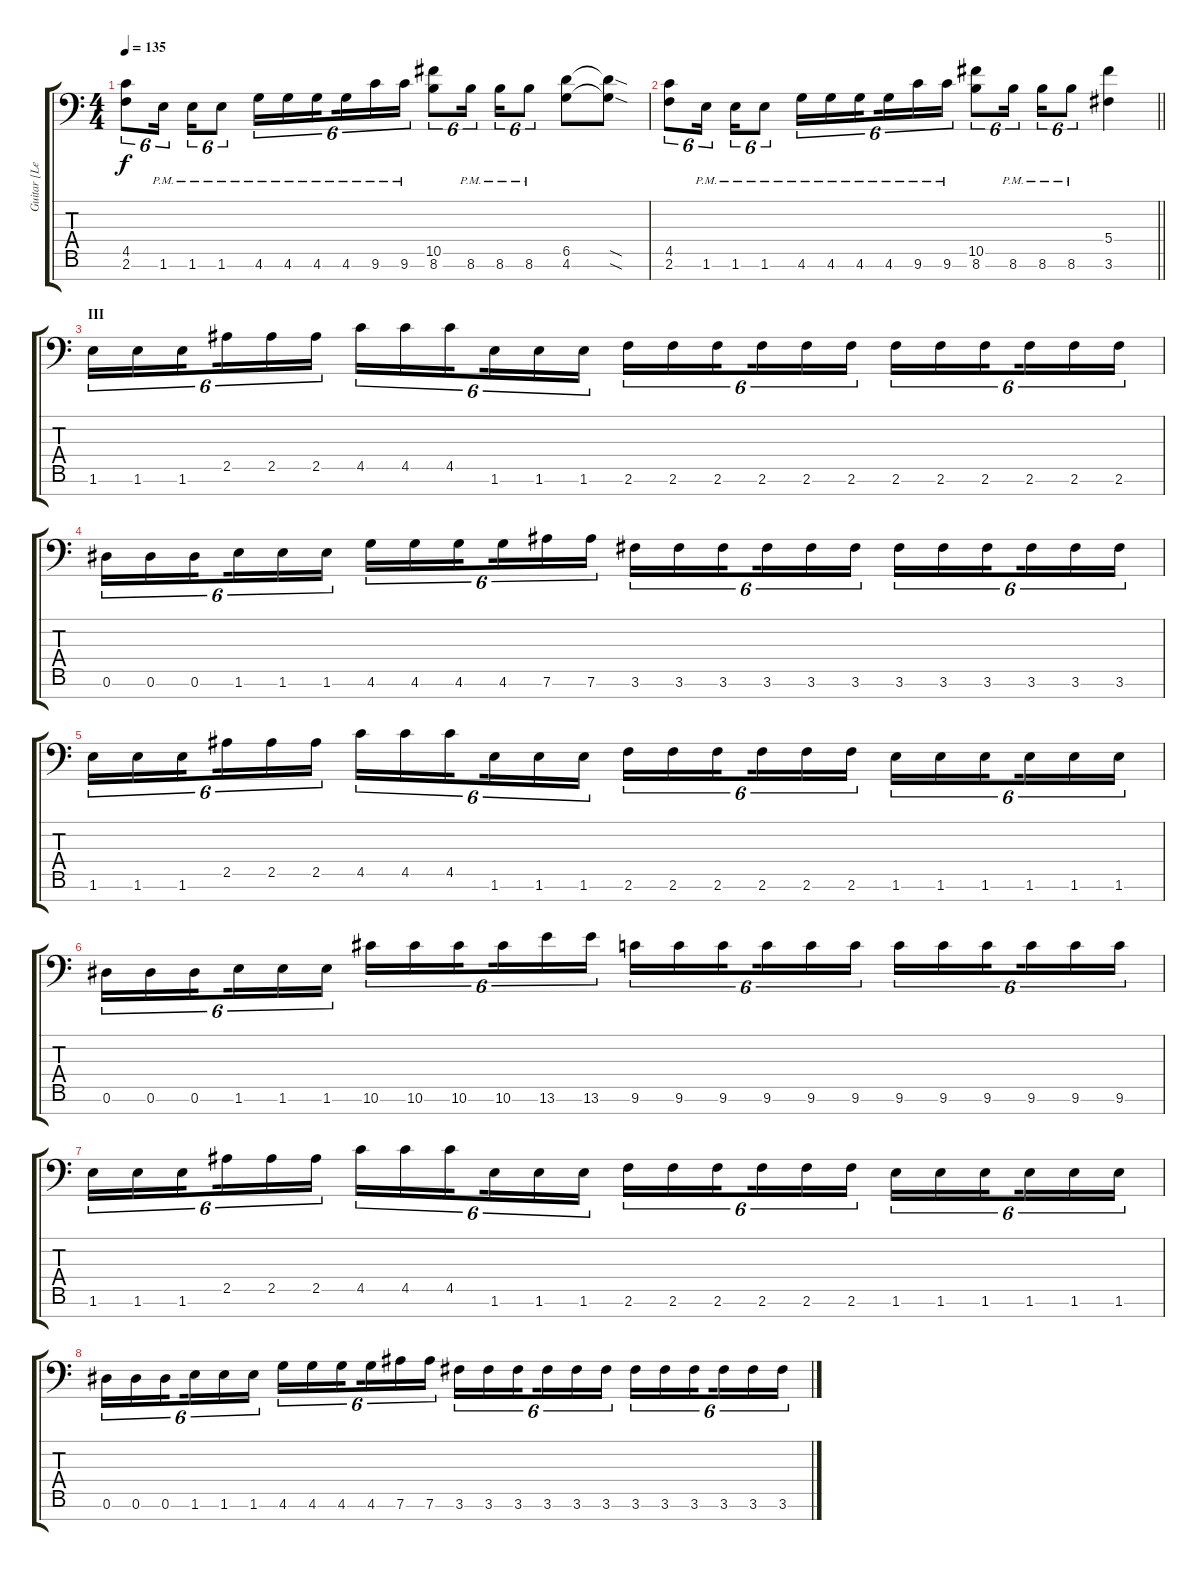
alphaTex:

\track ("Guitar [Left]" "Guitar [Le") {instrument distortionguitar}
\staff {score tabs}
\tuning (Eb4 Bb3 Gb3 Db3 Ab2 Eb2 Bb1) {hide}
\ts (4 4)
\tempo 135
\clef f4
\ks c
(4.5 2.6).8{tu (6 4) dy f} 1.6{pm}.16{tu (6 4) beam splitsecondary} 1.6{pm}.16{tu (6 4)} 1.6{pm}.8{tu (6 4)} 4.6{pm}.16{tu (6 4)} 4.6{pm}.16{tu (6 4)} 4.6{pm}.16{tu (6 4) beam splitsecondary} 4.6{pm}.16{tu (6 4)} 9.6{pm}.16{tu (6 4)} 9.6{pm}.16{tu (6 4)} (10.5 8.6).8{tu (6 4)} 8.6{pm}.16{tu (6 4) beam splitsecondary} 8.6{pm}.16{tu (6 4)} 8.6{pm}.8{tu (6 4)} (6.5 4.6).8 (6.5{sod t} 4.6{sod t}).8 |
\barLineRight lightlight
(4.5 2.6).8{tu (6 4)} 1.6{pm}.16{tu (6 4) beam splitsecondary} 1.6{pm}.16{tu (6 4)} 1.6{pm}.8{tu (6 4)} 4.6{pm}.16{tu (6 4)} 4.6{pm}.16{tu (6 4)} 4.6{pm}.16{tu (6 4) beam splitsecondary} 4.6{pm}.16{tu (6 4)} 9.6{pm}.16{tu (6 4)} 9.6{pm}.16{tu (6 4)} (10.5 8.6).8{tu (6 4)} 8.6{pm}.16{tu (6 4) beam splitsecondary} 8.6{pm}.16{tu (6 4)} 8.6{pm}.8{tu (6 4)} (5.4 3.6).4 |
\section ("" "III")
1.6.16{tu (6 4)} 1.6.16{tu (6 4)} 1.6.16{tu (6 4) beam splitsecondary} 2.5.16{tu (6 4)} 2.5.16{tu (6 4)} 2.5.16{tu (6 4)} 4.5.16{tu (6 4)} 4.5.16{tu (6 4)} 4.5.16{tu (6 4) beam splitsecondary} 1.6.16{tu (6 4)} 1.6.16{tu (6 4)} 1.6.16{tu (6 4)} 2.6.16{tu (6 4)} 2.6.16{tu (6 4)} 2.6.16{tu (6 4) beam splitsecondary} 2.6.16{tu (6 4)} 2.6.16{tu (6 4)} 2.6.16{tu (6 4)} 2.6.16{tu (6 4)} 2.6.16{tu (6 4)} 2.6.16{tu (6 4) beam splitsecondary} 2.6.16{tu (6 4)} 2.6.16{tu (6 4)} 2.6.16{tu (6 4)} |
0.6.16{tu (6 4)} 0.6.16{tu (6 4)} 0.6.16{tu (6 4) beam splitsecondary} 1.6.16{tu (6 4)} 1.6.16{tu (6 4)} 1.6.16{tu (6 4)} 4.6.16{tu (6 4)} 4.6.16{tu (6 4)} 4.6.16{tu (6 4) beam splitsecondary} 4.6.16{tu (6 4)} 7.6.16{tu (6 4)} 7.6.16{tu (6 4)} 3.6.16{tu (6 4)} 3.6.16{tu (6 4)} 3.6.16{tu (6 4) beam splitsecondary} 3.6.16{tu (6 4)} 3.6.16{tu (6 4)} 3.6.16{tu (6 4)} 3.6.16{tu (6 4)} 3.6.16{tu (6 4)} 3.6.16{tu (6 4) beam splitsecondary} 3.6.16{tu (6 4)} 3.6.16{tu (6 4)} 3.6.16{tu (6 4)} |
1.6.16{tu (6 4)} 1.6.16{tu (6 4)} 1.6.16{tu (6 4) beam splitsecondary} 2.5.16{tu (6 4)} 2.5.16{tu (6 4)} 2.5.16{tu (6 4)} 4.5.16{tu (6 4)} 4.5.16{tu (6 4)} 4.5.16{tu (6 4) beam splitsecondary} 1.6.16{tu (6 4)} 1.6.16{tu (6 4)} 1.6.16{tu (6 4)} 2.6.16{tu (6 4)} 2.6.16{tu (6 4)} 2.6.16{tu (6 4) beam splitsecondary} 2.6.16{tu (6 4)} 2.6.16{tu (6 4)} 2.6.16{tu (6 4)} 1.6.16{tu (6 4)} 1.6.16{tu (6 4)} 1.6.16{tu (6 4) beam splitsecondary} 1.6.16{tu (6 4)} 1.6.16{tu (6 4)} 1.6.16{tu (6 4)} |
0.6.16{tu (6 4)} 0.6.16{tu (6 4)} 0.6.16{tu (6 4) beam splitsecondary} 1.6.16{tu (6 4)} 1.6.16{tu (6 4)} 1.6.16{tu (6 4)} 10.6.16{tu (6 4)} 10.6.16{tu (6 4)} 10.6.16{tu (6 4) beam splitsecondary} 10.6.16{tu (6 4)} 13.6.16{tu (6 4)} 13.6.16{tu (6 4)} 9.6.16{tu (6 4)} 9.6.16{tu (6 4)} 9.6.16{tu (6 4) beam splitsecondary} 9.6.16{tu (6 4)} 9.6.16{tu (6 4)} 9.6.16{tu (6 4)} 9.6.16{tu (6 4)} 9.6.16{tu (6 4)} 9.6.16{tu (6 4) beam splitsecondary} 9.6.16{tu (6 4)} 9.6.16{tu (6 4)} 9.6.16{tu (6 4)} |
1.6.16{tu (6 4)} 1.6.16{tu (6 4)} 1.6.16{tu (6 4) beam splitsecondary} 2.5.16{tu (6 4)} 2.5.16{tu (6 4)} 2.5.16{tu (6 4)} 4.5.16{tu (6 4)} 4.5.16{tu (6 4)} 4.5.16{tu (6 4) beam splitsecondary} 1.6.16{tu (6 4)} 1.6.16{tu (6 4)} 1.6.16{tu (6 4)} 2.6.16{tu (6 4)} 2.6.16{tu (6 4)} 2.6.16{tu (6 4) beam splitsecondary} 2.6.16{tu (6 4)} 2.6.16{tu (6 4)} 2.6.16{tu (6 4)} 1.6.16{tu (6 4)} 1.6.16{tu (6 4)} 1.6.16{tu (6 4) beam splitsecondary} 1.6.16{tu (6 4)} 1.6.16{tu (6 4)} 1.6.16{tu (6 4)} |
0.6.16{tu (6 4)} 0.6.16{tu (6 4)} 0.6.16{tu (6 4) beam splitsecondary} 1.6.16{tu (6 4)} 1.6.16{tu (6 4)} 1.6.16{tu (6 4)} 4.6.16{tu (6 4)} 4.6.16{tu (6 4)} 4.6.16{tu (6 4) beam splitsecondary} 4.6.16{tu (6 4)} 7.6.16{tu (6 4)} 7.6.16{tu (6 4)} 3.6.16{tu (6 4)} 3.6.16{tu (6 4)} 3.6.16{tu (6 4) beam splitsecondary} 3.6.16{tu (6 4)} 3.6.16{tu (6 4)} 3.6.16{tu (6 4)} 3.6.16{tu (6 4)} 3.6.16{tu (6 4)} 3.6.16{tu (6 4) beam splitsecondary} 3.6.16{tu (6 4)} 3.6.16{tu (6 4)} 3.6.16{tu (6 4)}
